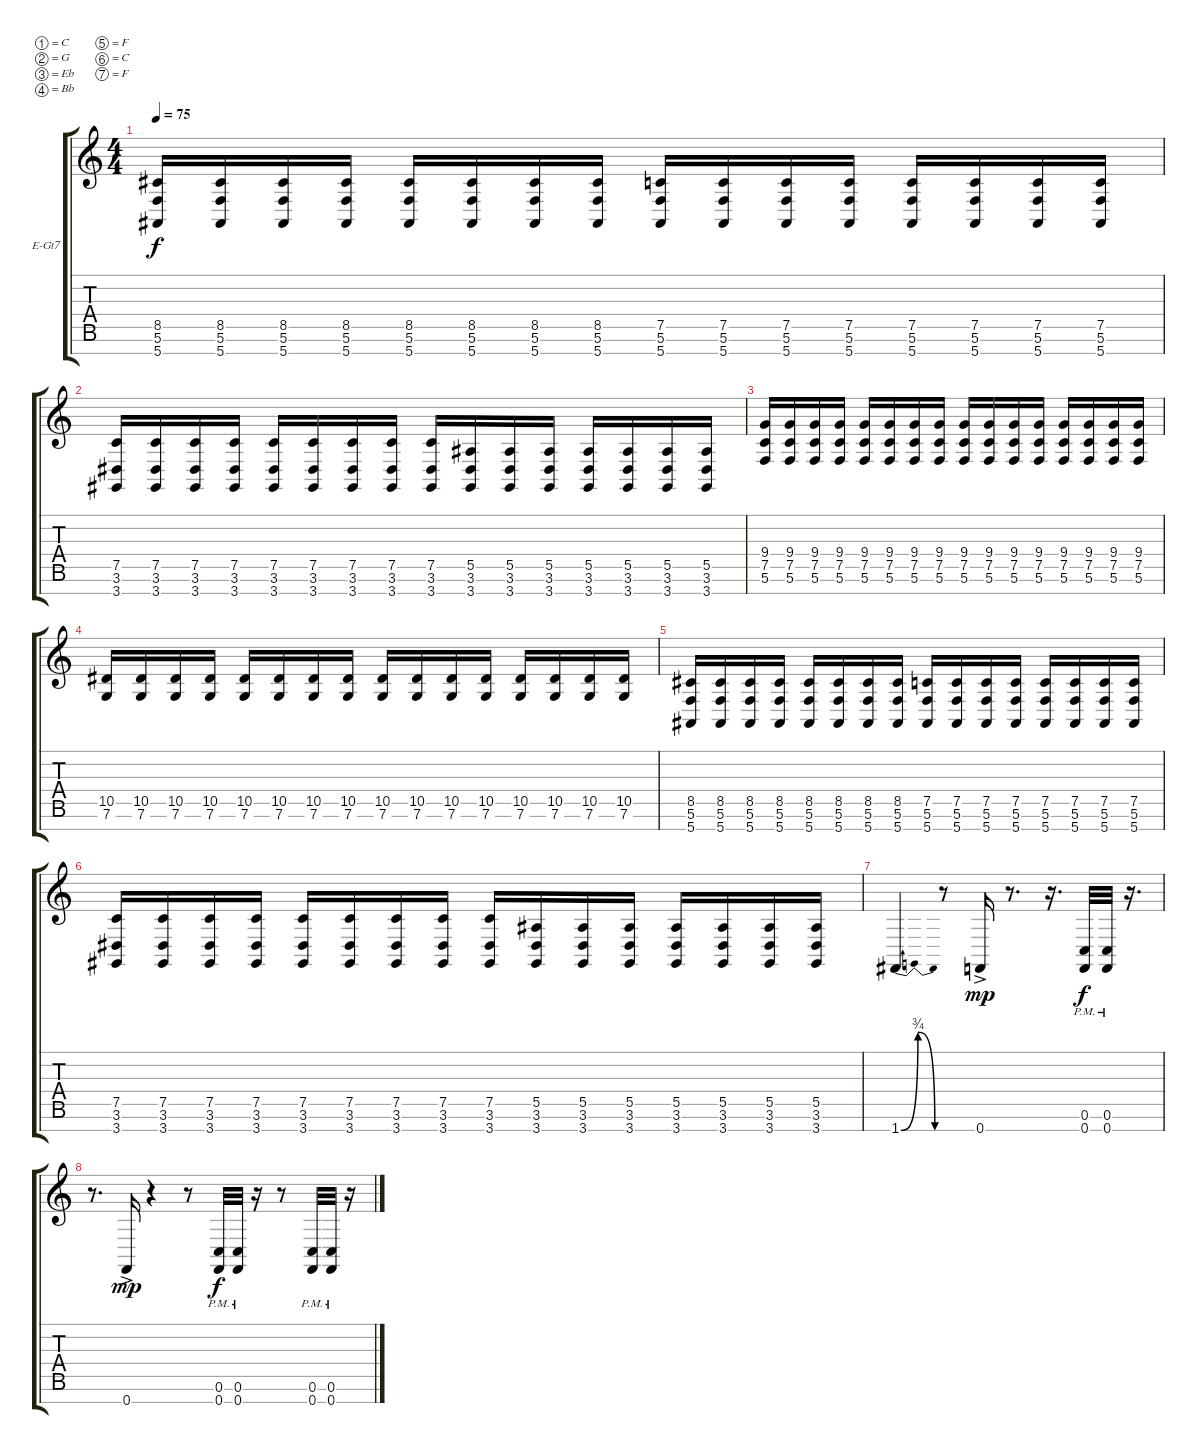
\bracketExtendMode groupsimilarinstruments
\firstSystemTrackNameOrientation horizontal
\otherSystemsTrackNameOrientation horizontal
\track ("Electric Guitar" "E-Gt7") {instrument distortionguitar}
\staff {score tabs}
\tuning (C4 G3 Eb3 Bb2 F2 C2 F1)
\ts (4 4)
\tempo 75
\clef g2
\ks c
(8.5 5.6 5.7).16{dy f} (8.5 5.6 5.7).16 (8.5 5.6 5.7).16 (8.5 5.6 5.7).16 (8.5 5.6 5.7).16 (8.5 5.6 5.7).16 (8.5 5.6 5.7).16 (8.5 5.6 5.7).16 (7.5 5.6 5.7).16 (7.5 5.6 5.7).16 (7.5 5.6 5.7).16 (7.5 5.6 5.7).16 (7.5 5.6 5.7).16 (7.5 5.6 5.7).16 (7.5 5.6 5.7).16 (7.5 5.6 5.7).16 |
(7.5 3.6 3.7).16 (7.5 3.6 3.7).16 (7.5 3.6 3.7).16 (7.5 3.6 3.7).16 (7.5 3.6 3.7).16 (7.5 3.6 3.7).16 (7.5 3.6 3.7).16 (7.5 3.6 3.7).16 (7.5 3.6 3.7).16 (5.5 3.6 3.7).16 (5.5 3.6 3.7).16 (5.5 3.6 3.7).16 (5.5 3.6 3.7).16 (5.5 3.6 3.7).16 (5.5 3.6 3.7).16 (5.5 3.6 3.7).16 |
(9.4 7.5 5.6).16 (9.4 7.5 5.6).16 (9.4 7.5 5.6).16 (9.4 7.5 5.6).16 (9.4 7.5 5.6).16 (9.4 7.5 5.6).16 (9.4 7.5 5.6).16 (9.4 7.5 5.6).16 (9.4 7.5 5.6).16 (9.4 7.5 5.6).16 (9.4 7.5 5.6).16 (9.4 7.5 5.6).16 (9.4 7.5 5.6).16 (9.4 7.5 5.6).16 (9.4 7.5 5.6).16 (9.4 7.5 5.6).16 |
(10.5 7.6).16 (10.5 7.6).16 (10.5 7.6).16 (10.5 7.6).16 (10.5 7.6).16 (10.5 7.6).16 (10.5 7.6).16 (10.5 7.6).16 (10.5 7.6).16 (10.5 7.6).16 (10.5 7.6).16 (10.5 7.6).16 (10.5 7.6).16 (10.5 7.6).16 (10.5 7.6).16 (10.5 7.6).16 |
(8.5 5.6 5.7).16 (8.5 5.6 5.7).16 (8.5 5.6 5.7).16 (8.5 5.6 5.7).16 (8.5 5.6 5.7).16 (8.5 5.6 5.7).16 (8.5 5.6 5.7).16 (8.5 5.6 5.7).16 (7.5 5.6 5.7).16 (7.5 5.6 5.7).16 (7.5 5.6 5.7).16 (7.5 5.6 5.7).16 (7.5 5.6 5.7).16 (7.5 5.6 5.7).16 (7.5 5.6 5.7).16 (7.5 5.6 5.7).16 |
(7.5 3.6 3.7).16 (7.5 3.6 3.7).16 (7.5 3.6 3.7).16 (7.5 3.6 3.7).16 (7.5 3.6 3.7).16 (7.5 3.6 3.7).16 (7.5 3.6 3.7).16 (7.5 3.6 3.7).16 (7.5 3.6 3.7).16 (5.5 3.6 3.7).16 (5.5 3.6 3.7).16 (5.5 3.6 3.7).16 (5.5 3.6 3.7).16 (5.5 3.6 3.7).16 (5.5 3.6 3.7).16 (5.5 3.6 3.7).16 |
1.7{be (bendrelease 0 0 30 3 30 3 60 0)}.4{d} r.8 0.7{ac}.16{dy mp} r.8{d} r.16{d} (0.6{pm} 0.7{pm}).32{dy f} (0.6{pm} 0.7{pm}).32 r.16{d} |
r.8{d} 0.7{ac}.16{dy mp} r.4 r.8 (0.6{pm} 0.7{pm}).32{dy f} (0.6{pm} 0.7{pm}).32 r.16 r.8 (0.6{pm} 0.7{pm}).32 (0.6{pm} 0.7{pm}).32 r.16
